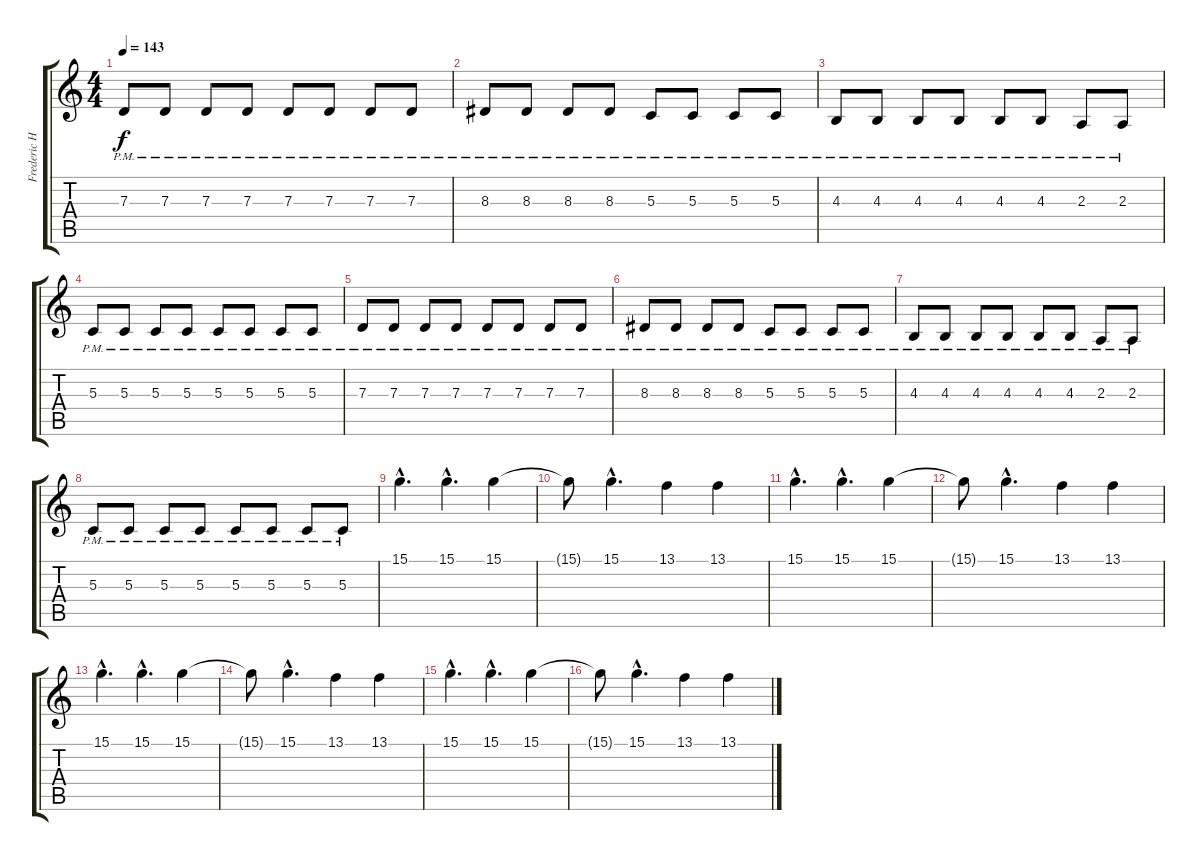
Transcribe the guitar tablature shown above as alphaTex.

\track ("Frederic Helmer" "Frederic H") {instrument lead8bassandlead}
\staff {score tabs}
\tuning (E4 B3 G3 D3 A2 E2) {hide}
\ts (4 4)
\tempo 143
\clef g2
\ks c
7.3{pm}.8{dy f volume 9} 7.3{pm}.8 7.3{pm}.8 7.3{pm}.8 7.3{pm}.8 7.3{pm}.8 7.3{pm}.8 7.3{pm}.8 |
8.3{pm}.8 8.3{pm}.8 8.3{pm}.8 8.3{pm}.8 5.3{pm}.8 5.3{pm}.8 5.3{pm}.8 5.3{pm}.8 |
4.3{pm}.8 4.3{pm}.8 4.3{pm}.8 4.3{pm}.8 4.3{pm}.8 4.3{pm}.8 2.3{pm}.8 2.3{pm}.8 |
5.3{pm}.8 5.3{pm}.8 5.3{pm}.8 5.3{pm}.8 5.3{pm}.8 5.3{pm}.8 5.3{pm}.8 5.3{pm}.8 |
7.3{pm}.8{volume 9} 7.3{pm}.8 7.3{pm}.8 7.3{pm}.8 7.3{pm}.8 7.3{pm}.8 7.3{pm}.8 7.3{pm}.8 |
8.3{pm}.8 8.3{pm}.8 8.3{pm}.8 8.3{pm}.8 5.3{pm}.8 5.3{pm}.8 5.3{pm}.8 5.3{pm}.8 |
4.3{pm}.8 4.3{pm}.8 4.3{pm}.8 4.3{pm}.8 4.3{pm}.8 4.3{pm}.8 2.3{pm}.8 2.3{pm}.8 |
5.3{pm}.8 5.3{pm}.8 5.3{pm}.8 5.3{pm}.8 5.3{pm}.8 5.3{pm}.8 5.3{pm}.8 5.3{pm}.8 |
15.1{hac}.4{d} 15.1{hac}.4{d} 15.1.4 |
15.1{t}.8 15.1{hac}.4{d} 13.1.4 13.1.4 |
15.1{hac}.4{d} 15.1{hac}.4{d} 15.1.4 |
15.1{t}.8 15.1{hac}.4{d} 13.1.4 13.1.4 |
15.1{hac}.4{d} 15.1{hac}.4{d} 15.1.4 |
15.1{t}.8 15.1{hac}.4{d} 13.1.4 13.1.4 |
15.1{hac}.4{d} 15.1{hac}.4{d} 15.1.4 |
15.1{t}.8 15.1{hac}.4{d} 13.1.4 13.1.4
